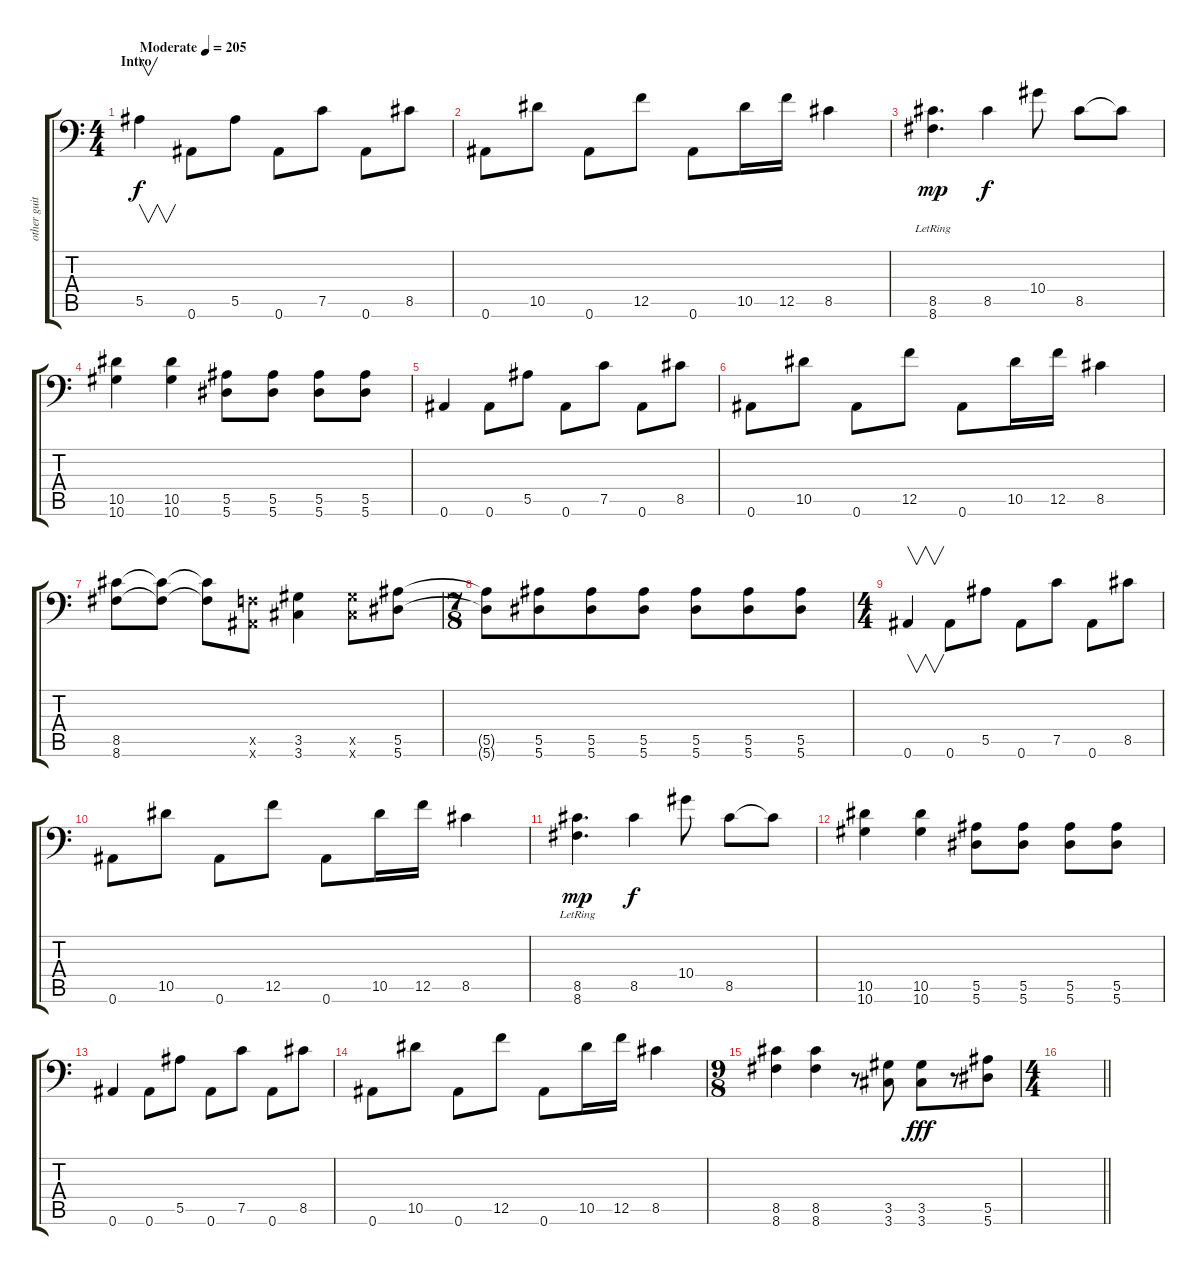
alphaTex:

\track ("other guit " "other guit") {instrument distortionguitar}
\staff {score tabs}
\tuning (C4 G3 Eb3 Bb2 F2 Bb1) {hide}
\ts (4 4)
\section ("" "Intro")
\tempo (205 "Moderate")
\clef f4
\ks c
5.5.4{v dy f instrument distortionguitar} 0.6.8 5.5.8 0.6.8 7.5.8 0.6.8 8.5.8 |
0.6.8 10.5.8 0.6.8 12.5.8 0.6.8 10.5.16 12.5.16 8.5.4 |
(8.5 8.6{lr}).4{d dy mp} 8.5.4{dy f} 10.4.8 8.5.8 8.5{t}.8 |
(10.5 10.6).4 (10.5 10.6).4 (5.5 5.6).8 (5.5 5.6).8 (5.5 5.6).8 (5.5 5.6).8 |
0.6.4 0.6.8 5.5.8 0.6.8 7.5.8 0.6.8 8.5.8 |
0.6.8 10.5.8 0.6.8 12.5.8 0.6.8 10.5.16 12.5.16 8.5.4 |
(8.5 8.6).8 (8.5{t} 8.6{t}).8 (8.5{t} 8.6{t}).8 (0.5{x} 0.6{x}).8 (3.5 3.6).4 (3.5{x} 3.6{x}).8 (5.5 5.6).8 |
\ts (7 8)
(5.5{t} 5.6{t}).8 (5.5 5.6).8 (5.5 5.6).8 (5.5 5.6).8 (5.5 5.6).8 (5.5 5.6).8 (5.5 5.6).8 |
\ts (4 4)
0.6.4{v} 0.6.8 5.5.8 0.6.8 7.5.8 0.6.8 8.5.8 |
0.6.8 10.5.8 0.6.8 12.5.8 0.6.8 10.5.16 12.5.16 8.5.4 |
(8.5 8.6{lr}).4{d dy mp} 8.5.4{dy f} 10.4.8 8.5.8 8.5{t}.8 |
(10.5 10.6).4 (10.5 10.6).4 (5.5 5.6).8 (5.5 5.6).8 (5.5 5.6).8 (5.5 5.6).8 |
0.6.4 0.6.8 5.5.8 0.6.8 7.5.8 0.6.8 8.5.8 |
0.6.8 10.5.8 0.6.8 12.5.8 0.6.8 10.5.16 12.5.16 8.5.4 |
\ts (9 8)
(8.5 8.6).4 (8.5 8.6).4 r.8 (3.5 3.6).8 (3.5 3.6).8{dy fff} r.8 (5.5 5.6).8 |
\ts (4 4)
\barLineRight lightlight
